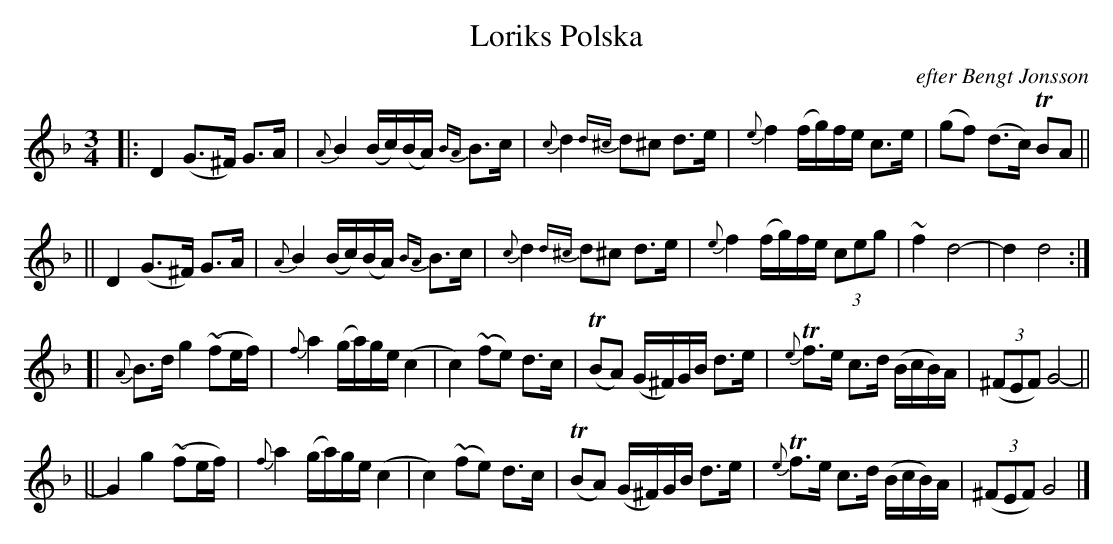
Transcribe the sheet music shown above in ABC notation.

X:1
T:Loriks Polska
O:efter Bengt Jonsson
M:3/4
L:1/16
K:GDor
|: D4 (G3^F) G3A | {A}B4 (Bc)(BA) {BA}B3c | {c}d4  {d^c}d2^c2 d3e | {e}f4 (fg)fe c3e | (g2f2) (d3c) TB2A2 ||
|| D4 (G3^F) G3A | {A}B4 (Bc)(BA) {BA}B3c | {c}d4  {d^c}d2^c2 d3e | {e}f4 (fg)fe (3c2e2g2 | ~f4 d8- | d4 d8 :|
[| {A}B3d g4 (~f2ef) | {f}a4 (ga)ge (c4 | c4) (~f2e2) d3c | (TB2A2) (G^F)GB d3e | {e}Tf3e c3d (BcB)A | ((3^F2E2F2) G8- ||
|| G4 g4 (~f2ef) | {f}a4 (ga)ge (c4 | c4) (~f2e2) d3c | (TB2A2) (G^F)GB d3e | {e}Tf3e c3d (BcB)A | ((3^F2E2F2) G8 |]
